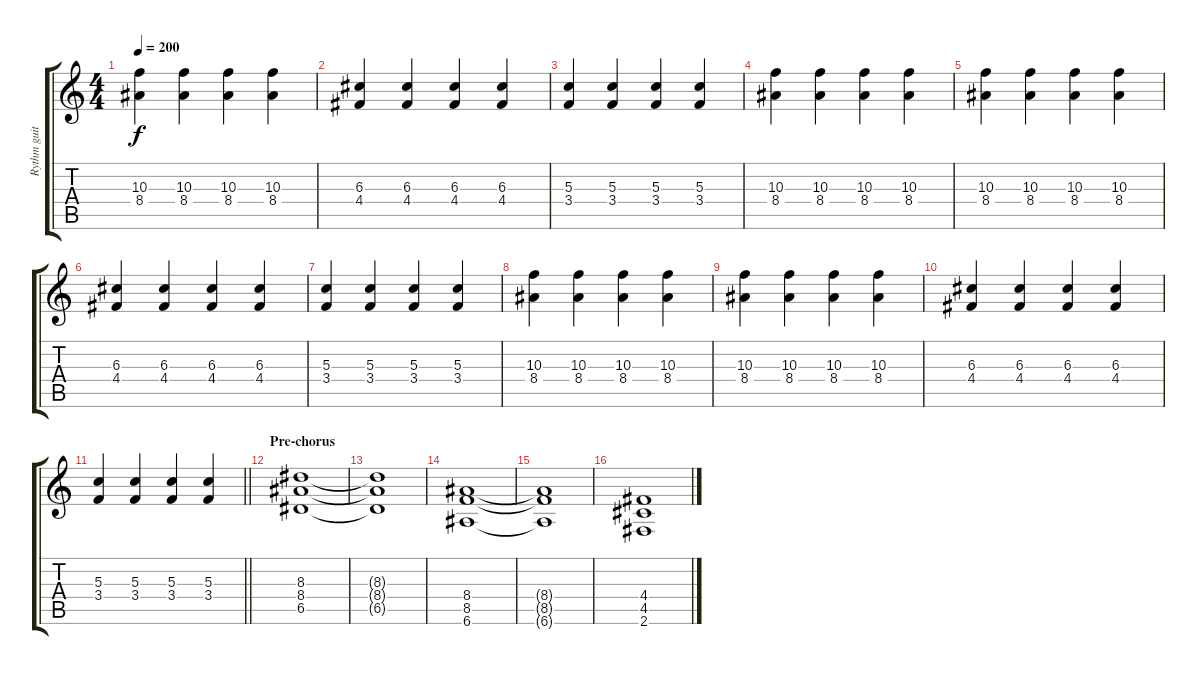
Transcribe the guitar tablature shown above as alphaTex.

\track ("Rythm guitar" "Rythm guit") {instrument distortionguitar}
\staff {score tabs}
\tuning (E4 B3 G3 D3 A2 E2) {hide}
\ts (4 4)
\tempo 200
\clef g2
\ks c
(10.3 8.4).4{dy f} (10.3 8.4).4 (10.3 8.4).4 (10.3 8.4).4 |
(6.3 4.4).4 (6.3 4.4).4 (6.3 4.4).4 (6.3 4.4).4 |
(5.3 3.4).4 (5.3 3.4).4 (5.3 3.4).4 (5.3 3.4).4 |
(10.3 8.4).4 (10.3 8.4).4 (10.3 8.4).4 (10.3 8.4).4 |
(10.3 8.4).4 (10.3 8.4).4 (10.3 8.4).4 (10.3 8.4).4 |
(6.3 4.4).4 (6.3 4.4).4 (6.3 4.4).4 (6.3 4.4).4 |
(5.3 3.4).4 (5.3 3.4).4 (5.3 3.4).4 (5.3 3.4).4 |
(10.3 8.4).4 (10.3 8.4).4 (10.3 8.4).4 (10.3 8.4).4 |
(10.3 8.4).4 (10.3 8.4).4 (10.3 8.4).4 (10.3 8.4).4 |
(6.3 4.4).4 (6.3 4.4).4 (6.3 4.4).4 (6.3 4.4).4 |
\barLineRight lightlight
(5.3 3.4).4 (5.3 3.4).4 (5.3 3.4).4 (5.3 3.4).4 |
\section ("" "Pre-chorus")
(8.3 8.4 6.5).1 |
(8.3{t} 8.4{t} 6.5{t}).1 |
(8.4 8.5 6.6).1 |
(8.4{t} 8.5{t} 6.6{t}).1 |
(4.4 4.5 2.6).1
